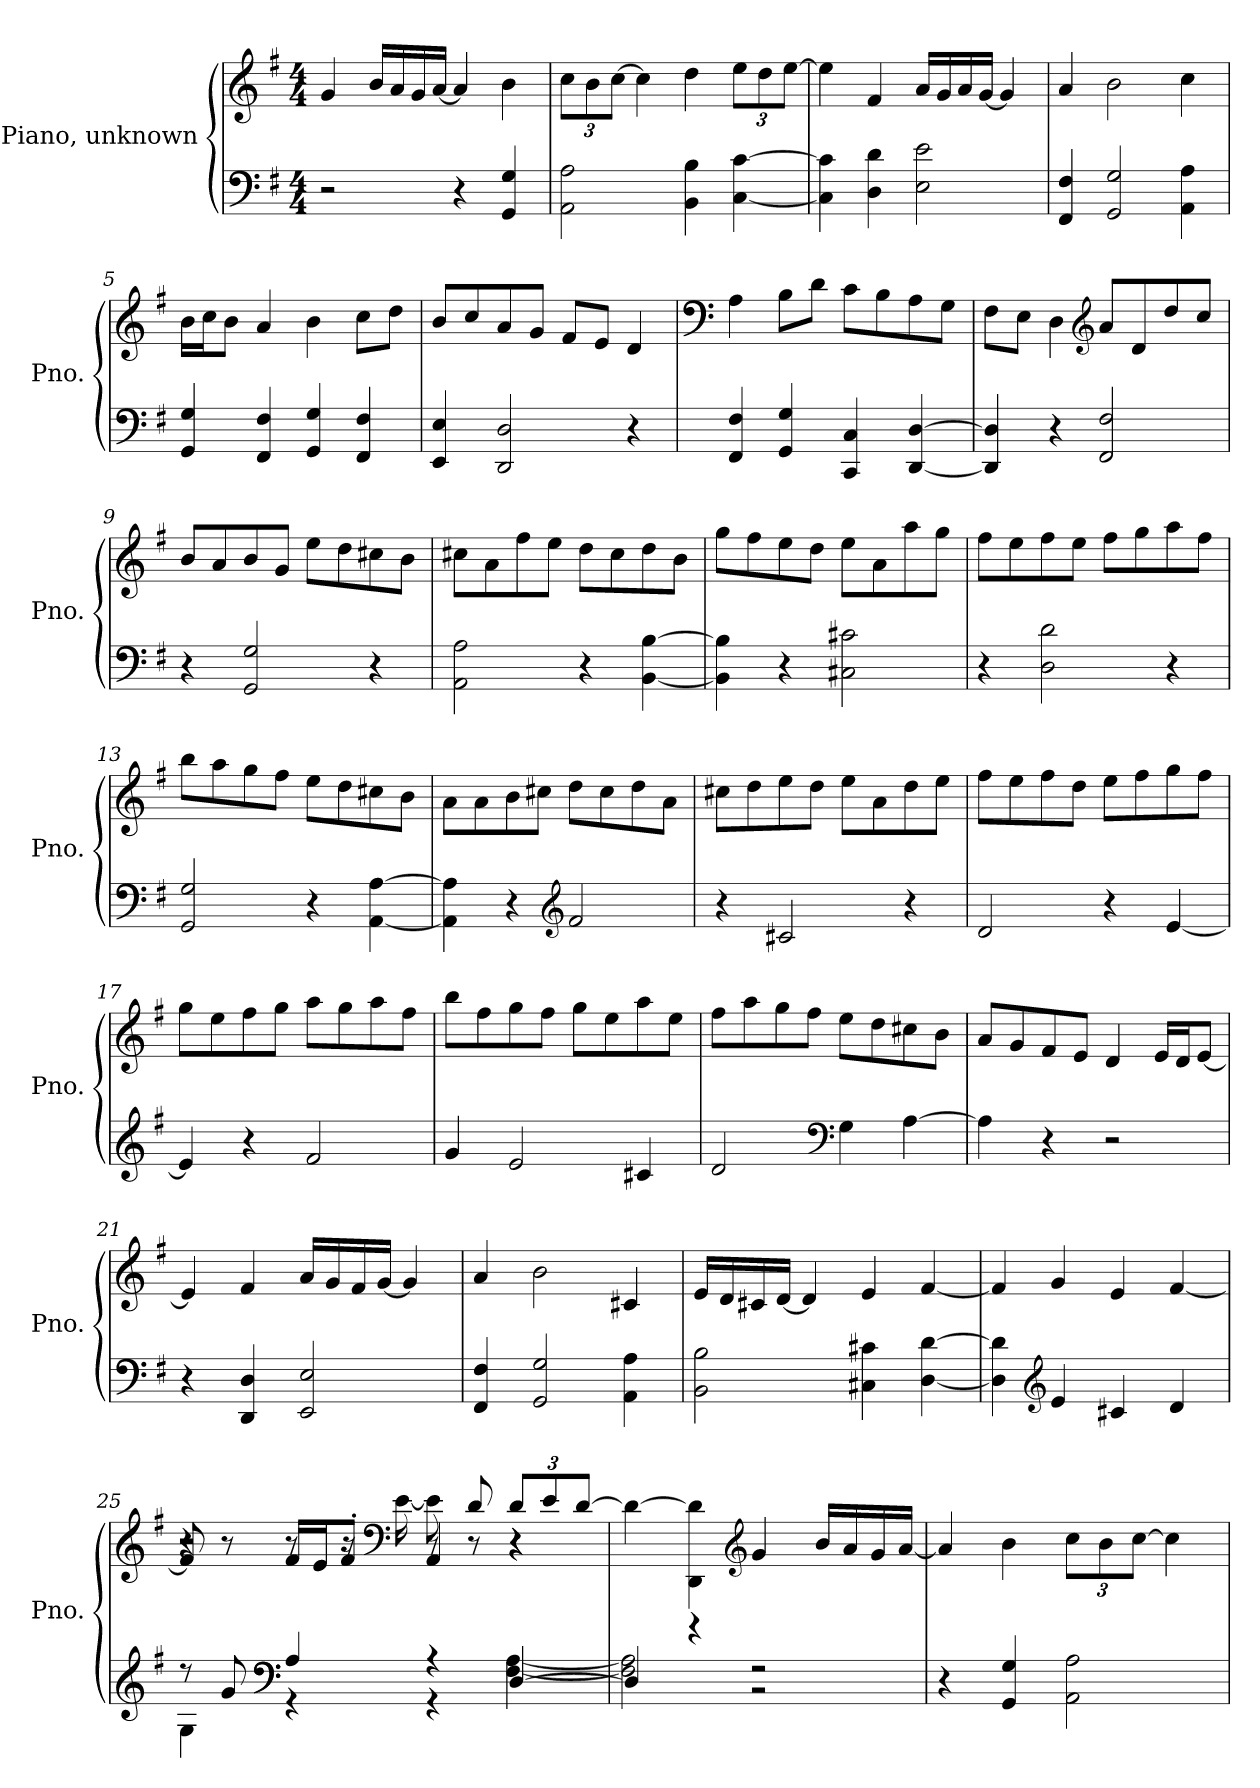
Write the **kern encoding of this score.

**kern	**kern
*part1	*part1
*staff2	*staff1
*I"Piano, unknown	*
*I'Pno.	*
*clefF4	*clefG2
*k[f#]	*k[f#]
*M4/4	*M4/4
*MM120	*MM120
=1	=1
2r	4g/
.	16b/LL
.	16a/
.	16g/
.	[16a/JJ
4r	4a/]
4GG/ 4G/	4b\
=2	=2
*	*Xbrackettup
2AA\ 2A\	12cc\L
.	12b\
.	[12cc\J
.	4cc\]
4BB\ 4B\	4dd\
[4C\ [4c\	12ee\L
.	12dd\
.	[12ee\J
=3	=3
4C\] 4c\]	4ee\]
4D\ 4d\	4f#/
2E\ 2e\	16a/LL
.	16g/
.	16a/
.	[16g/JJ
.	4g/]
=4	=4
4FF#/ 4F#/	4a/
2GG/ 2G/	2b\
4AA\ 4A\	4cc\
=5	=5
4GG/ 4G/	16b\LL
.	16cc\J
.	8b\J
4FF#/ 4F#/	4a/
4GG/ 4G/	4b\
4FF#/ 4F#/	8cc\L
.	8dd\J
=6	=6
4EE/ 4E/	8b/L
.	8cc/
2DD/ 2D/	8a/
.	8g/J
.	8f#/L
.	8e/J
4r	4d/
!!LO:LB:g=z
=7	=7
*	*clefF4
4FF#/ 4F#/	4A\
4GG/ 4G/	8B\L
.	8d\J
4CC/ 4C/	8c\L
.	8B\
[4DD/ [4D/	8A\
.	8G\J
=8	=8
4DD/] 4D/]	8F#\L
.	8E\J
4r	4D\
*	*clefG2
2FF#/ 2F#/	8a/L
.	8d/
.	8dd/
.	8cc/J
=9	=9
4r	8b/L
.	8a/
2GG/ 2G/	8b/
.	8g/J
.	8ee\L
.	8dd\
4r	8cc#X\
.	8b\J
=10	=10
2AA\ 2A\	8cc#X\L
.	8a\
.	8ff#\
.	8ee\J
4r	8dd\L
.	8cc#\
[4BB\ [4B\	8dd\
.	8b\J
=11	=11
4BB\] 4B\]	8gg\L
.	8ff#\
4r	8ee\
.	8dd\J
2C#X\ 2c#X\	8ee\L
.	8a\
.	8aa\
.	8gg\J
!!LO:LB:g=z
=12	=12
4r	8ff#\L
.	8ee\
2D\ 2d\	8ff#\
.	8ee\J
.	8ff#\L
.	8gg\
4r	8aa\
.	8ff#\J
=13	=13
2GG/ 2G/	8bb\L
.	8aa\
.	8gg\
.	8ff#\J
4r	8ee\L
.	8dd\
[4AA\ [4A\	8cc#X\
.	8b\J
=14	=14
4AA\] 4A\]	8a\L
.	8a\
4r	8b\
.	8cc#X\J
*clefG2	*
2f#/	8dd\L
.	8cc#\
.	8dd\
.	8a\J
=15	=15
4r	8cc#X\L
.	8dd\
2c#X/	8ee\
.	8dd\J
.	8ee\L
.	8a\
4r	8dd\
.	8ee\J
!!LO:LB:g=z
=16	=16
2d/	8ff#\L
.	8ee\
.	8ff#\
.	8dd\J
4r	8ee\L
.	8ff#\
[4e/	8gg\
.	8ff#\J
=17	=17
4e/]	8gg\L
.	8ee\
4r	8ff#\
.	8gg\J
2f#/	8aa\L
.	8gg\
.	8aa\
.	8ff#\J
=18	=18
4g/	8bb\L
.	8ff#\
2e/	8gg\
.	8ff#\J
.	8gg\L
.	8ee\
4c#X/	8aa\
.	8ee\J
=19	=19
2d/	8ff#\L
.	8aa\
.	8gg\
.	8ff#\J
*clefF4	*
4G\	8ee\L
.	8dd\
[4A\	8cc#X\
.	8b\J
=20	=20
4A\]	8a/L
.	8g/
4r	8f#/
.	8e/J
2r	4d/
.	16e/LL
.	16d/J
.	[8e/J
!!LO:LB:g=z
=21	=21
4r	4e/]
4DD/ 4D/	4f#/
2EE/ 2E/	16a/LL
.	16g/
.	16f#/
.	[16g/JJ
.	4g/]
=22	=22
4FF#/ 4F#/	4a/
2GG/ 2G/	2b\
4AA\ 4A\	4c#X/
=23	=23
2BB\ 2B\	16e/LL
.	16d/
.	16c#X/
.	[16d/JJ
.	4d/]
4C#X\ 4c#X\	4e/
[4D\ [4d\	[4f#/
=24	=24
4D\] 4d\]	4f#/]
*clefG2	*
4e/	4g/
4c#X/	4e/
4d/	[4f#/
!!LO:LB:g=z
=25	=25
*^	*^
*	*	*	*^
8r	4G\	8f#/]	4r	2r
8g/	.	8r	.	.
*clefF4	*	*	*	*
4A/	4r	16f#/LL	8r	.
.	.	16e/J	.	.
.	.	8f#'/J	16r	.
*	*	*clefF4	*	*
.	.	.	[16e\	.
4r	4r	8r	8e\]	4AA/
.	.	8d/	8r	.
[4D/	[4F#\ [4A\	12d/L	4r	4r
.	.	12e/	.	.
.	.	[12d/J	.	.
*	*	*v	*v	*v
=26	=26	=26
4D/]	2F#\] 2A\]	4d\_
4r	.	4DD\ 4d\]
*	*	*clefG2
2r	2r	4g/
.	.	16b/LL
.	.	16a/
.	.	16g/
.	.	[16a/JJ
*v	*v	*
=27	=27
4r	4a/]
4GG/ 4G/	4b\
2AA\ 2A\	12cc\L
.	12b\
.	[12cc\J
.	4cc\]
=	=
*-	*-
